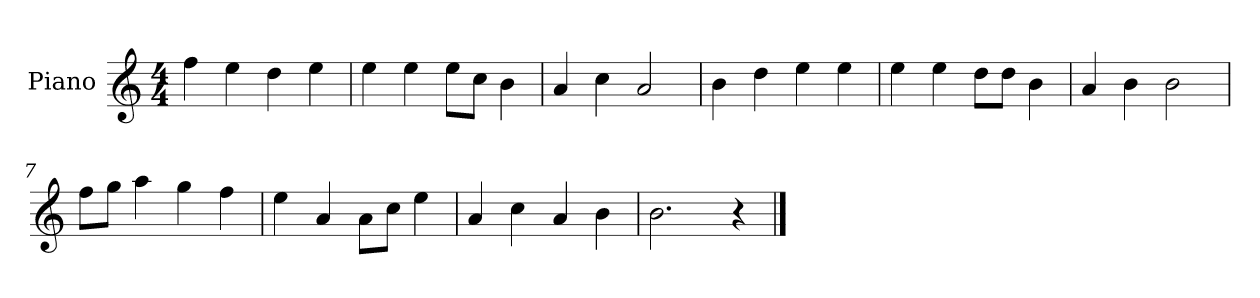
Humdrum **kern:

**kern
*part1
*staff1
*I"Piano
*I'P-no
*clefG2
*k[]
*M4/4
*MM90
=1
4ff\
4ee\
4dd\
4ee\
=2
4ee\
4ee\
8ee\L
8cc\J
4b\
=3
4a/
4cc\
2a/
=4
4b\
4dd\
4ee\
4ee\
=5
4ee\
4ee\
8dd\L
8dd\J
4b\
=6
4a/
4b\
2b\
=7
8ff\L
8gg\J
4aa\
4gg\
4ff\
=8
4ee\
4a/
8a\L
8cc\J
4ee\
!!LO:LB:g=z
=9
4a/
4cc\
4a/
4b\
=10
2.b\
4r
==
*-
